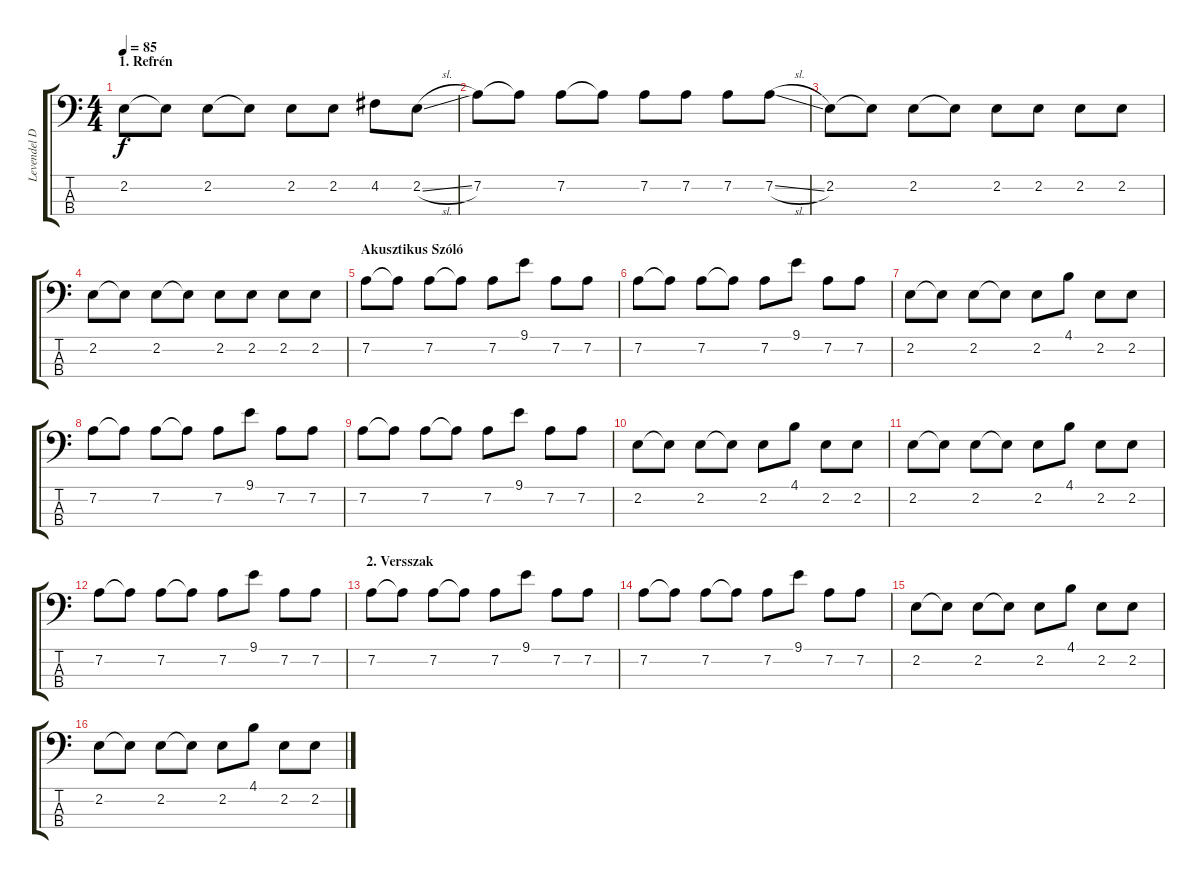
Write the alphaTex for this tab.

\track ("Levendel Dávid - Basszus" "Levendel D") {instrument electricbassfinger}
\staff {score tabs}
\tuning (G2 D2 A1 E1) {hide}
\ts (4 4)
\section ("" "1. Refrén")
\tempo 85
\clef f4
\ks c
2.2.8{dy f} 2.2{t}.8 2.2.8 2.2{t}.8 2.2.8 2.2.8 4.2.8 2.2{sl}.8 |
7.2.8 7.2{t}.8 7.2.8 7.2{t}.8 7.2.8 7.2.8 7.2.8 7.2{sl}.8 |
2.2.8 2.2{t}.8 2.2.8 2.2{t}.8 2.2.8 2.2.8 2.2.8 2.2.8 |
2.2.8 2.2{t}.8 2.2.8 2.2{t}.8 2.2.8 2.2.8 2.2.8 2.2.8 |
\section ("" "Akusztikus Szóló")
7.2.8 7.2{t}.8 7.2.8 7.2{t}.8 7.2.8 9.1.8 7.2.8 7.2.8 |
7.2.8 7.2{t}.8 7.2.8 7.2{t}.8 7.2.8 9.1.8 7.2.8 7.2.8 |
2.2.8 2.2{t}.8 2.2.8 2.2{t}.8 2.2.8 4.1.8 2.2.8 2.2.8 |
7.2.8 7.2{t}.8 7.2.8 7.2{t}.8 7.2.8 9.1.8 7.2.8 7.2.8 |
7.2.8 7.2{t}.8 7.2.8 7.2{t}.8 7.2.8 9.1.8 7.2.8 7.2.8 |
2.2.8 2.2{t}.8 2.2.8 2.2{t}.8 2.2.8 4.1.8 2.2.8 2.2.8 |
2.2.8 2.2{t}.8 2.2.8 2.2{t}.8 2.2.8 4.1.8 2.2.8 2.2.8 |
7.2.8 7.2{t}.8 7.2.8 7.2{t}.8 7.2.8 9.1.8 7.2.8 7.2.8 |
\section ("" "2. Versszak")
7.2.8 7.2{t}.8 7.2.8 7.2{t}.8 7.2.8 9.1.8 7.2.8 7.2.8 |
7.2.8 7.2{t}.8 7.2.8 7.2{t}.8 7.2.8 9.1.8 7.2.8 7.2.8 |
2.2.8 2.2{t}.8 2.2.8 2.2{t}.8 2.2.8 4.1.8 2.2.8 2.2.8 |
2.2.8 2.2{t}.8 2.2.8 2.2{t}.8 2.2.8 4.1.8 2.2.8 2.2.8
